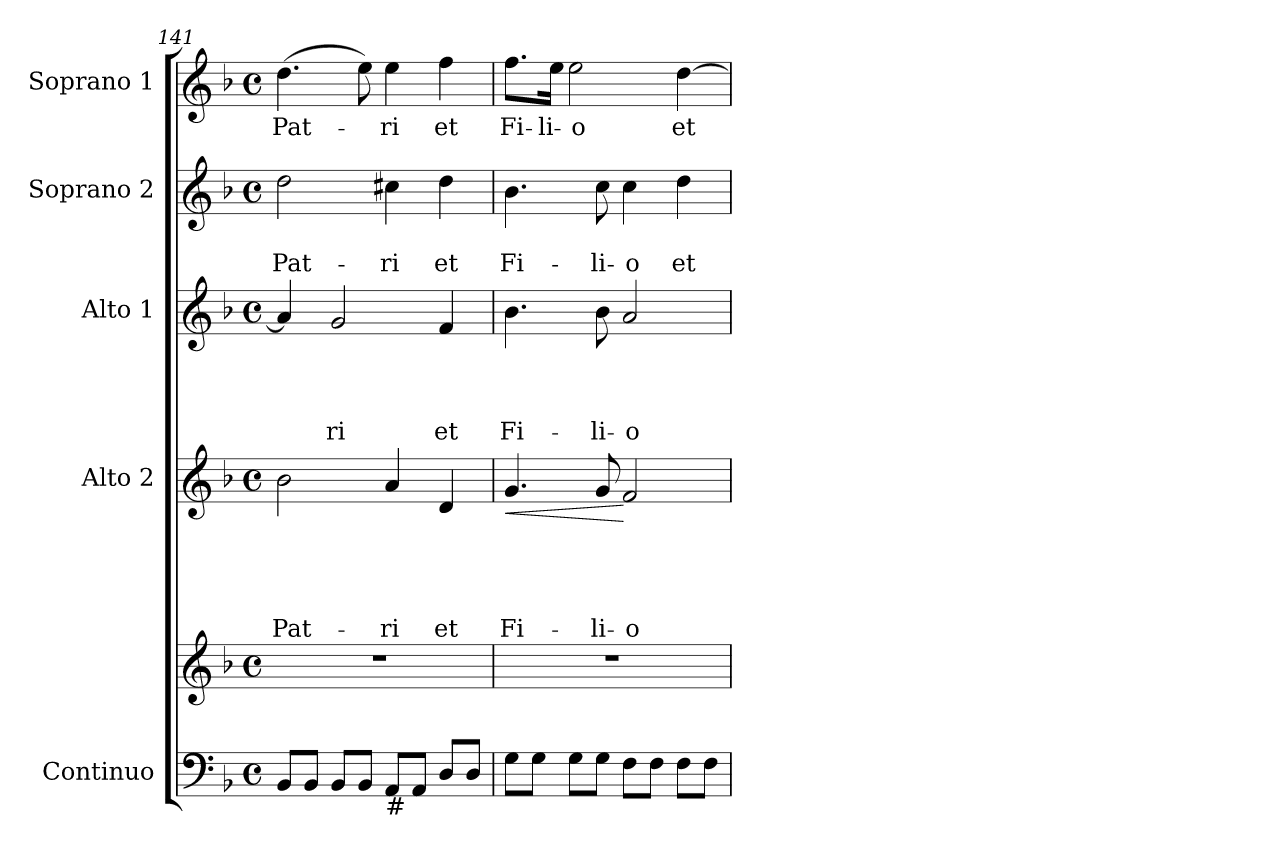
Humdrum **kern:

**kern	**kern	**kern	**text	**text	**text	**text	**text	**dynam	**kern	**text	**text	**text	**text	**kern	**text	**text	**kern	**text
*part5	*part5	*part4	*part4	*part4	*part4	*part4	*part4	*part4	*part3	*part3	*part3	*part3	*part3	*part2	*part2	*part2	*part1	*part1
*staff6	*staff5	*staff4	*staff4	*staff4	*staff4	*staff4	*staff4	*staff4	*staff3	*staff3	*staff3	*staff3	*staff3	*staff2	*staff2	*staff2	*staff1	*staff1
*I"Continuo	*	*I"Alto 2	*	*	*	*	*	*	*I"Alto 1	*	*	*	*	*I"Soprano 2	*	*	*I"Soprano 1	*
*	*	*I'A. 2	*	*	*	*	*	*	*I'A. 1	*	*	*	*	*I'S. 2	*	*	*I'S. 1	*
*clefF4	*clefG2	*clefG2	*	*	*	*	*	*	*clefG2	*	*	*	*	*clefG2	*	*	*clefG2	*
*k[b-]	*k[b-]	*k[b-]	*	*	*	*	*	*	*k[b-]	*	*	*	*	*k[b-]	*	*	*k[b-]	*
*F:	*F:	*F:	*	*	*	*	*	*	*F:	*	*	*	*	*F:	*	*	*F:	*
*M4/4	*M4/4	*M4/4	*	*	*	*	*	*	*M4/4	*	*	*	*	*M4/4	*	*	*M4/4	*
*met(c)	*met(c)	*met(c)	*	*	*	*	*	*	*met(c)	*	*	*	*	*met(c)	*	*	*met(c)	*
=141	=141	=141	=141	=141	=141	=141	=141	=141	=141	=141	=141	=141	=141	=141	=141	=141	=141	=141
!	!	!	!	!	!	!	!LO:LY:b	!	!	!	!	!	!	!	!	!LO:LY:b	!	!LO:LY:b
8BB-/L	1r	2b-\	.	.	.	.	Pat-	.	4a/]	.	.	.	.	2dd\	.	Pat-	(>4.dd\	Pat-
8BB-/J	.	.	.	.	.	.	.	.	.	.	.	.	.	.	.	.	.	.
!	!	!	!	!	!	!	!	!	!	!	!	!	!LO:LY:b	!	!	!	!	!
8BB-</L	.	.	.	.	.	.	.	.	2g/	.	.	.	-ri	.	.	.	.	.
8BB-/J	.	.	.	.	.	.	.	.	.	.	.	.	.	.	.	.	8ee\)	.
!LO:TX:b:t=#	!	!	!	!	!	!	!	!	!	!	!	!	!	!	!	!	!	!
!	!	!	!	!	!	!	!LO:LY:b	!	!	!	!	!	!	!	!	!LO:LY:b	!	!LO:LY:b
8AA/L	.	4a/	.	.	.	.	-ri	.	.	.	.	.	.	4cc#X\	.	-ri	4ee\	-ri
8AA/J	.	.	.	.	.	.	.	.	.	.	.	.	.	.	.	.	.	.
!	!	!	!	!	!	!	!LO:LY:b	!	!	!	!	!	!LO:LY:b	!	!	!LO:LY:b	!	!LO:LY:b
8D/L	.	4d/	.	.	.	.	et	.	4f/	.	.	.	et	4dd\	.	et	4ff\	et
8D/J	.	.	.	.	.	.	.	.	.	.	.	.	.	.	.	.	.	.
=142	=142	=142	=142	=142	=142	=142	=142	=142	=142	=142	=142	=142	=142	=142	=142	=142	=142	=142
!	!	!	!	!	!	!	!LO:LY:b	!LO:HP:b	!	!	!	!	!LO:LY:b	!	!	!LO:LY:b	!	!LO:LY:b
8G\L	1r	4.g/	.	.	.	.	Fi-	<	4.b-\	.	.	.	Fi-	4.b-\	.	Fi-	8.ff\L	Fi-
8G\J	.	.	.	.	.	.	.	.	.	.	.	.	.	.	.	.	.	.
!	!	!	!	!	!	!	!	!	!	!	!	!	!	!	!	!	!	!LO:LY:b
.	.	.	.	.	.	.	.	.	.	.	.	.	.	.	.	.	16ee\Jk	-li-
!	!	!	!	!	!	!	!	!	!	!	!	!	!	!	!	!	!	!LO:LY:b
8G\L	.	.	.	.	.	.	.	.	.	.	.	.	.	.	.	.	2ee\	-o
!	!	!	!	!	!	!	!LO:LY:b	!	!	!	!	!	!LO:LY:b	!	!	!LO:LY:b	!	!
8G\J	.	8g/	.	.	.	.	-li-	.	8b-\	.	.	.	-li-	8cc\	.	-li-	.	.
!	!	!	!	!	!	!	!LO:LY:b	!	!	!	!	!	!LO:LY:b	!	!	!LO:LY:b	!	!
8F\L	.	2f/	.	.	.	.	-o	[	2a/	.	.	.	-o	4cc\	.	-o	.	.
8F\J	.	.	.	.	.	.	.	.	.	.	.	.	.	.	.	.	.	.
!	!	!	!	!	!	!	!	!	!	!	!	!	!	!	!	!LO:LY:b	!	!LO:LY:b
8F\L	.	.	.	.	.	.	.	.	.	.	.	.	.	4dd\	.	et-	[<4dd\	et
8F\J	.	.	.	.	.	.	.	.	.	.	.	.	.	.	.	.	.	.
=	=	=	=	=	=	=	=	=	=	=	=	=	=	=	=	=	=	=
*-	*-	*-	*-	*-	*-	*-	*-	*-	*-	*-	*-	*-	*-	*-	*-	*-	*-	*-
